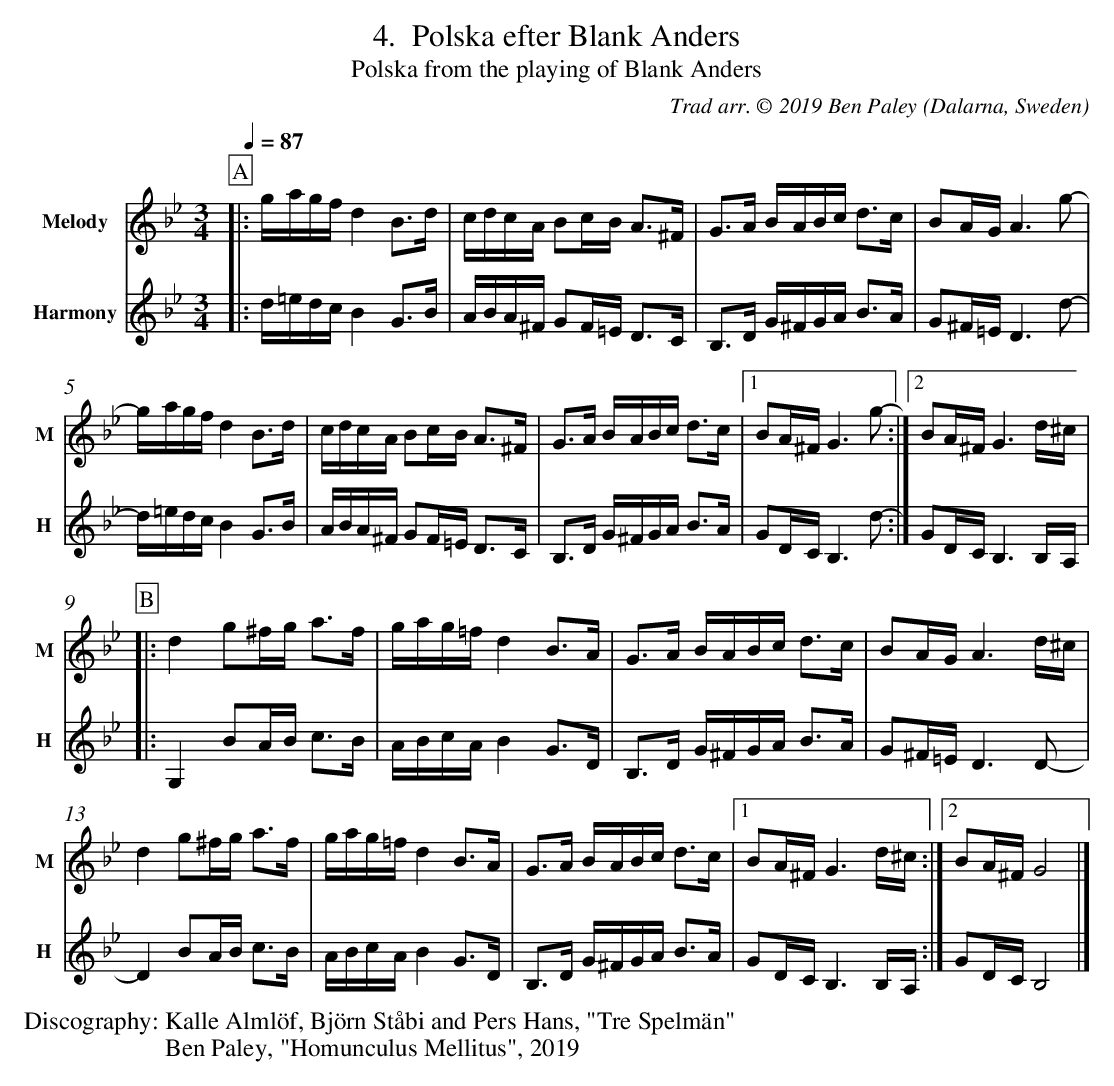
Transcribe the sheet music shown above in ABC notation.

X:1
T:Polska efter Blank Anders
T:Polska from the playing of Blank Anders
L:1/16
M:3/4
C:Trad arr. © 2019 Ben Paley
O:Dalarna, Sweden
Q:1/4=87
K:Gm
V:M clef=treble  name="Melody"   snm="M"
V:H clef=treble  name="Harmony"   snm="H"
%%score M|H
P:A
[V:M] |: -gagf  d4 B3d | cdcA  B2cB  A3^F | G3A  BABc  d3c | B2AG   A6g2- |
[V:H] |: -d=edc B4 G3B | ABA^F G2F=E D3C  | B,3D G^FGA B3A | G2^F=E D6d2- |
[V:M] -gagf  d4 B3d | cdcA  B2cB A3^F | G3A  BABc  d3c  |1 B2A^F G6g2- :|2 B2A^F G6  d^c |
[V:H] -d=edc B4 G3B | ABA^F G2F=E D3C  | B,3D G^FGA B3A |1 G2DC B,6d2- :|2 G2DC  B,6 B,A,|
P:B
[V:M] |: d4  g2^fg A'3f| gag=f d4 B3A | G3A  BABc  d3c | B2AG  A6  d^c |
[V:H] |: G,4 B2AB  c3B | ABcA  B4 G3D | B,3D G^FGA B3A | G2^F=E D6 D2-  |
[V:M]  d4 g2^fg a3f | gag=f d4 B3A | G3A  BABc  d3c |1 B2A^F G6  d^c  :|2 B2A^F G8  |]
[V:H] -D4 B2AB  c3B | ABcA  B4 G3D | B,3D G^FGA B3A |1 G2DC  B,6 B,A, :|2 G2DC  B,8 |]
